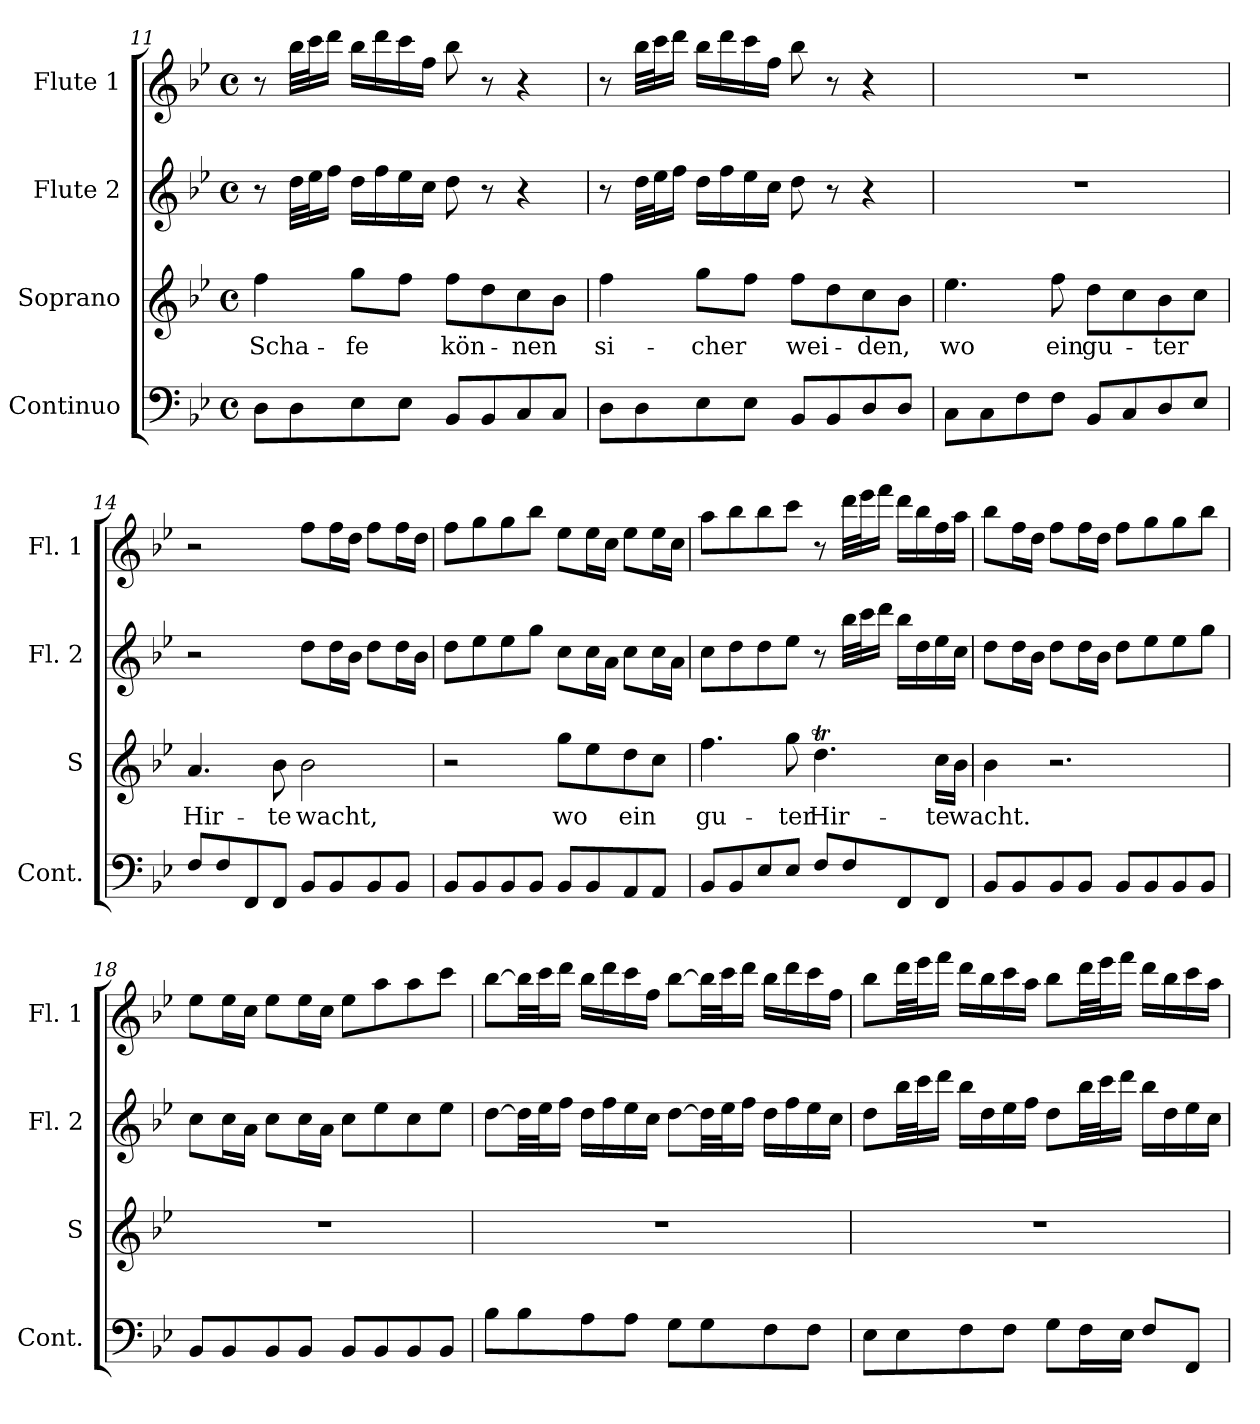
**kern	**kern	**text	**kern	**kern
*part4	*part3	*part3	*part2	*part1
*staff4	*staff3	*staff3	*staff2	*staff1
*I"Continuo	*I"Soprano	*	*I"Flute 2	*I"Flute 1
*I'Cont.	*I'S	*	*I'Fl. 2	*I'Fl. 1
*clefF4	*clefG2	*	*clefG2	*clefG2
*k[b-e-]	*k[b-e-]	*	*k[b-e-]	*k[b-e-]
*B-:	*B-:	*	*B-:	*B-:
*M4/4	*M4/4	*	*M4/4	*M4/4
*met(c)	*met(c)	*	*met(c)	*met(c)
=11	=11	=11	=11	=11
!	!	!LO:LY:b	!	!
8D\L	4ff\	Scha-	8r	8r
8D\	.	.	32dd\LLL	32bb-\LLL
.	.	.	32ee-\J	32ccc\J
.	.	.	16ff\JJ	16ddd\JJ
!	!	!LO:LY:b	!	!
8E-\	8gg\L	-fe	16dd\LL	16bb-\LL
.	.	.	16ff\	16ddd\
8E-\J	8ff\J	.	16ee-\	16ccc\
.	.	.	16cc\JJ	16ff\JJ
!	!	!LO:LY:b	!	!
8BB-/L	8ff\L	kön-	8dd\	8bb-\
8BB-/	8dd\	.	8r	8r
!	!	!LO:LY:b	!	!
8C/	8cc\	-nen	4r	4r
8C/J	8b-\J	.	.	.
!!LO:LB:g=z
=12	=12	=12	=12	=12
!	!	!LO:LY:b	!	!
8D\L	4ff\	si-	8r	8r
8D\	.	.	32dd\LLL	32bb-\LLL
.	.	.	32ee-\J	32ccc\J
.	.	.	16ff\JJ	16ddd\JJ
!	!	!LO:LY:b	!	!
8E-\	8gg\L	-cher	16dd\LL	16bb-\LL
.	.	.	16ff\	16ddd\
8E-\J	8ff\J	.	16ee-\	16ccc\
.	.	.	16cc\JJ	16ff\JJ
!	!	!LO:LY:b	!	!
8BB-/L	8ff\L	wei-	8dd\	8bb-\
8BB-/	8dd\	.	8r	8r
!	!	!LO:LY:b	!	!
8D/	8cc\	-den,	4r	4r
8D/J	8b-\J	.	.	.
=13	=13	=13	=13	=13
!	!	!LO:LY:b	!	!
8C\L	4.ee-\	wo	1r	1r
8C\	.	.	.	.
8F\	.	.	.	.
!	!	!LO:LY:b	!	!
8F\J	8ff\	ein	.	.
!	!	!LO:LY:b	!	!
8BB-/L	8dd\L	gu-	.	.
8C/	8cc\	.	.	.
!	!	!LO:LY:b	!	!
8D/	8b-\	-ter	.	.
8E-/J	8cc\J	.	.	.
=14	=14	=14	=14	=14
!	!	!LO:LY:b	!	!
8F/L	4.a/	Hir-	2r	2r
8F/	.	.	.	.
8FF/	.	.	.	.
!	!	!LO:LY:b	!	!
8FF/J	8b-\	-te	.	.
!	!	!LO:LY:b	!	!
8BB-/L	2b-\	wacht,	8dd\L	8ff\L
8BB-/	.	.	16dd\L	16ff\L
.	.	.	16b-\JJ	16dd\JJ
8BB-/	.	.	8dd\L	8ff\L
8BB-/J	.	.	16dd\L	16ff\L
.	.	.	16b-\JJ	16dd\JJ
!!LO:PB:g=z
=15	=15	=15	=15	=15
8BB-/L	2r	.	8dd\L	8ff\L
8BB-/	.	.	8ee-\	8gg\
8BB-/	.	.	8ee-\	8gg\
8BB-/J	.	.	8gg\J	8bb-\J
!	!	!LO:LY:b	!	!
8BB-/L	8gg\L	wo	8cc\L	8ee-\L
8BB-/	8ee-\	.	16cc\L	16ee-\L
.	.	.	16a\JJ	16cc\JJ
!	!	!LO:LY:b	!	!
8AA/	8dd\	ein	8cc\L	8ee-\L
8AA/J	8cc\J	.	16cc\L	16ee-\L
.	.	.	16a\JJ	16cc\JJ
=16	=16	=16	=16	=16
!	!	!LO:LY:b	!	!
8BB-/L	4.ff\	gu-	8cc\L	8aa\L
8BB-/	.	.	8dd\	8bb-\
8E-/	.	.	8dd\	8bb-\
!	!	!LO:LY:b	!	!
8E-/J	8gg\	-ter	8ee-\J	8ccc\J
!	!	!LO:LY:b	!	!
8F/L	4.ddt\	Hir-	8r	8r
8F/	.	.	32bb-\LLL	32ddd\LLL
.	.	.	32ccc\J	32eee-\J
.	.	.	16ddd\JJ	16fff\JJ
8FF/	.	.	16bb-\LL	16ddd\LL
.	.	.	16dd\	16bb-\
!	!	!LO:LY:b	!	!
8FF/J	16cc\LL	-te	16ee-\	16ff\
!	!	!LO:LY:b	!	!
.	16b-\JJ	wacht.	16cc\JJ	16aa\JJ
=17	=17	=17	=17	=17
8BB-/L	4b-\	.	8dd\L	8bb-\L
8BB-/	.	.	16dd\L	16ff\L
.	.	.	16b-\JJ	16dd\JJ
8BB-/	2.r	.	8dd\L	8ff\L
8BB-/J	.	.	16dd\L	16ff\L
.	.	.	16b-\JJ	16dd\JJ
8BB-/L	.	.	8dd\L	8ff\L
8BB-/	.	.	8ee-\	8gg\
8BB-/	.	.	8ee-\	8gg\
8BB-/J	.	.	8gg\J	8bb-\J
!!LO:LB:g=z
=18	=18	=18	=18	=18
8BB-/L	1r	.	8cc\L	8ee-\L
8BB-/	.	.	16cc\L	16ee-\L
.	.	.	16a\JJ	16cc\JJ
8BB-/	.	.	8cc\L	8ee-\L
8BB-/J	.	.	16cc\L	16ee-\L
.	.	.	16a\JJ	16cc\JJ
8BB-/L	.	.	8cc\L	8ee-\L
8BB-/	.	.	8ee-\	8aa\
8BB-/	.	.	8cc\	8aa\
8BB-/J	.	.	8ee-\J	8ccc\J
!!LO:LB:g=z
=19	=19	=19	=19	=19
8B-\L	1r	.	[8dd\L	[8bb-\L
8B-\	.	.	32dd\LL]	32bb-\LL]
.	.	.	32ee-\J	32ccc\J
.	.	.	16ff\JJ	16ddd\JJ
8A\	.	.	16dd\LL	16bb-\LL
.	.	.	16ff\	16ddd\
8A\J	.	.	16ee-\	16ccc\
.	.	.	16cc\JJ	16ff\JJ
8G\L	.	.	[8dd\L	[8bb-\L
8G\	.	.	32dd\LL]	32bb-\LL]
.	.	.	32ee-\J	32ccc\J
.	.	.	16ff\JJ	16ddd\JJ
8F\	.	.	16dd\LL	16bb-\LL
.	.	.	16ff\	16ddd\
8F\J	.	.	16ee-\	16ccc\
.	.	.	16cc\JJ	16ff\JJ
=20	=20	=20	=20	=20
8E-\L	1r	.	8dd\L	8bb-\L
8E-\	.	.	32bb-\LL	32ddd\LL
.	.	.	32ccc\J	32eee-\J
.	.	.	16ddd\JJ	16fff\JJ
8F\	.	.	16bb-\LL	16ddd\LL
.	.	.	16dd\	16bb-\
8F\J	.	.	16ee-\	16ccc\
.	.	.	16ff\JJ	16aa\JJ
8G\L	.	.	8dd\L	8bb-\L
16F\L	.	.	32bb-\LL	32ddd\LL
.	.	.	32ccc\J	32eee-\J
16E-\JJ	.	.	16ddd\JJ	16fff\JJ
8F/L	.	.	16bb-\LL	16ddd\LL
.	.	.	16dd\	16bb-\
8FF/J	.	.	16ee-\	16ccc\
.	.	.	16cc\JJ	16aa\JJ
=	=	=	=	=
*-	*-	*-	*-	*-
